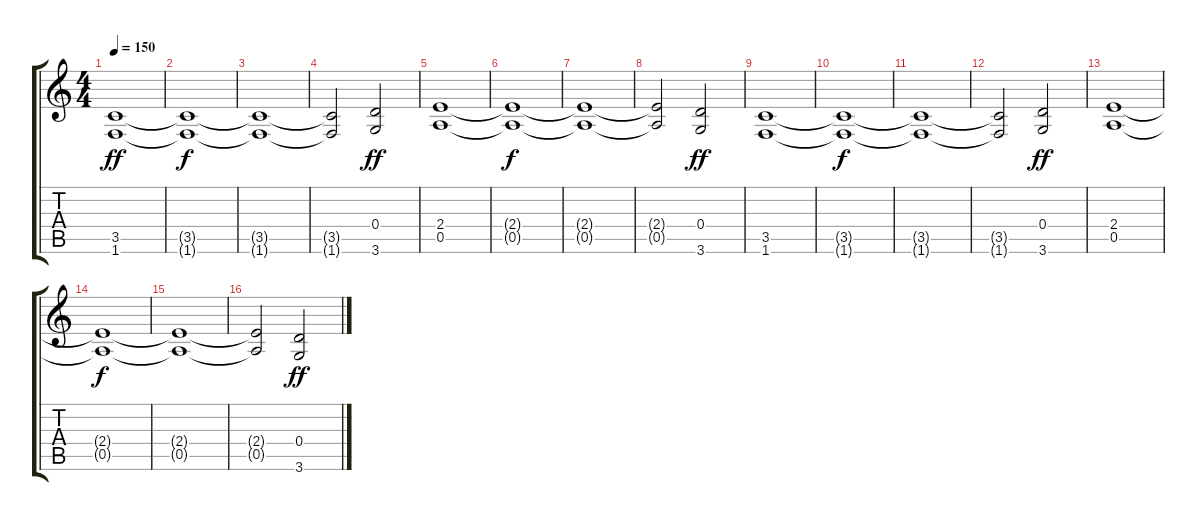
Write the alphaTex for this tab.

\track "" {instrument distortionguitar}
\staff {score tabs}
\tuning (E4 B3 G3 D3 A2 E2) {hide}
\ts (4 4)
\tempo 150
\clef g2
\ks c
(3.5 1.6).1{dy ff} |
(3.5{t} 1.6{t}).1{dy f} |
(3.5{t} 1.6{t}).1 |
(3.5{t} 1.6{t}).2 (0.4 3.6).2{dy ff} |
(2.4 0.5).1 |
(2.4{t} 0.5{t}).1{dy f} |
(2.4{t} 0.5{t}).1 |
(2.4{t} 0.5{t}).2 (0.4 3.6).2{dy ff} |
(3.5 1.6).1 |
(3.5{t} 1.6{t}).1{dy f} |
(3.5{t} 1.6{t}).1 |
(3.5{t} 1.6{t}).2 (0.4 3.6).2{dy ff} |
(2.4 0.5).1 |
(2.4{t} 0.5{t}).1{dy f} |
(2.4{t} 0.5{t}).1 |
(2.4{t} 0.5{t}).2 (0.4 3.6).2{dy ff}
